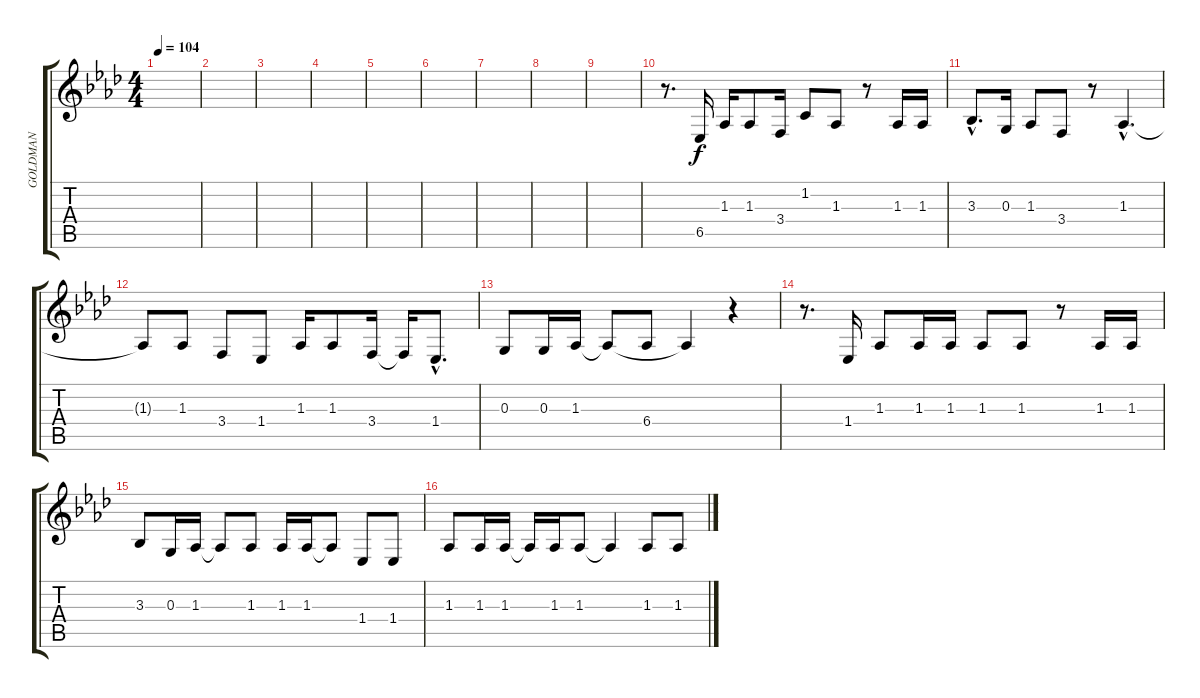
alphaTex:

\track ("GOLDMAN" "GOLDMAN") {instrument accordion}
\staff {score tabs}
\tuning (E4 B3 G3 D3 A2 E2) {hide}
\ts (4 4)
\tempo 104
\clef g2
\ks ab
|
|
|
|
|
|
|
|
|
r.8{d} 6.5.16 1.3.16 1.3.8 3.4.16 1.2.8 1.3.8 r.8 1.3.16 1.3.16 |
3.3{hac}.8{d} 0.3.16 1.3.8 3.4.8 r.8 1.3{hac}.4{d} |
1.3{t}.8 1.3.8 3.4.8 1.4.8 1.3.16 1.3.8 3.4.16 3.4{t}.16 1.4{hac}.8{d} |
0.3.8 0.3.16 1.3.16 1.3{t}.8 6.4.8 1.3{t}.4 r.4 |
r.8{d} 1.4.16 1.3.8 1.3.16 1.3.16 1.3.8 1.3.8 r.8 1.3.16 1.3.16 |
3.3.8 0.3.16 1.3.16 1.3{t}.8 1.3.8 1.3.16 1.3.16 1.3{t}.8 1.4.8 1.4.8 |
1.3.8 1.3.16 1.3.16 1.3{t}.16 1.3.16 1.3.8 1.3{t}.4 1.3.8 1.3.8
